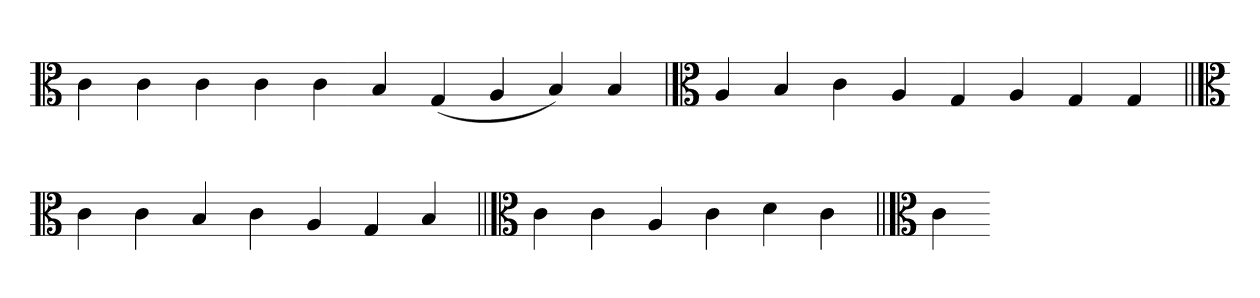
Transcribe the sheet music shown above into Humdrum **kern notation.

**kern
*part1
*staff1
*clefC3
=
4c
4c
4c
4c
4c
4B
(4G
4A
4B)
4B
=`
*clefC3
4A
4B
4c
4A
4G
4A
4G
4G
=||
*clefC3
4c
4c
4B
4c
4A
4G
4B
=||
*clefC3
4c
4c
4A
4c
4d
4c
=||
*clefC3
4c
=-
*-
